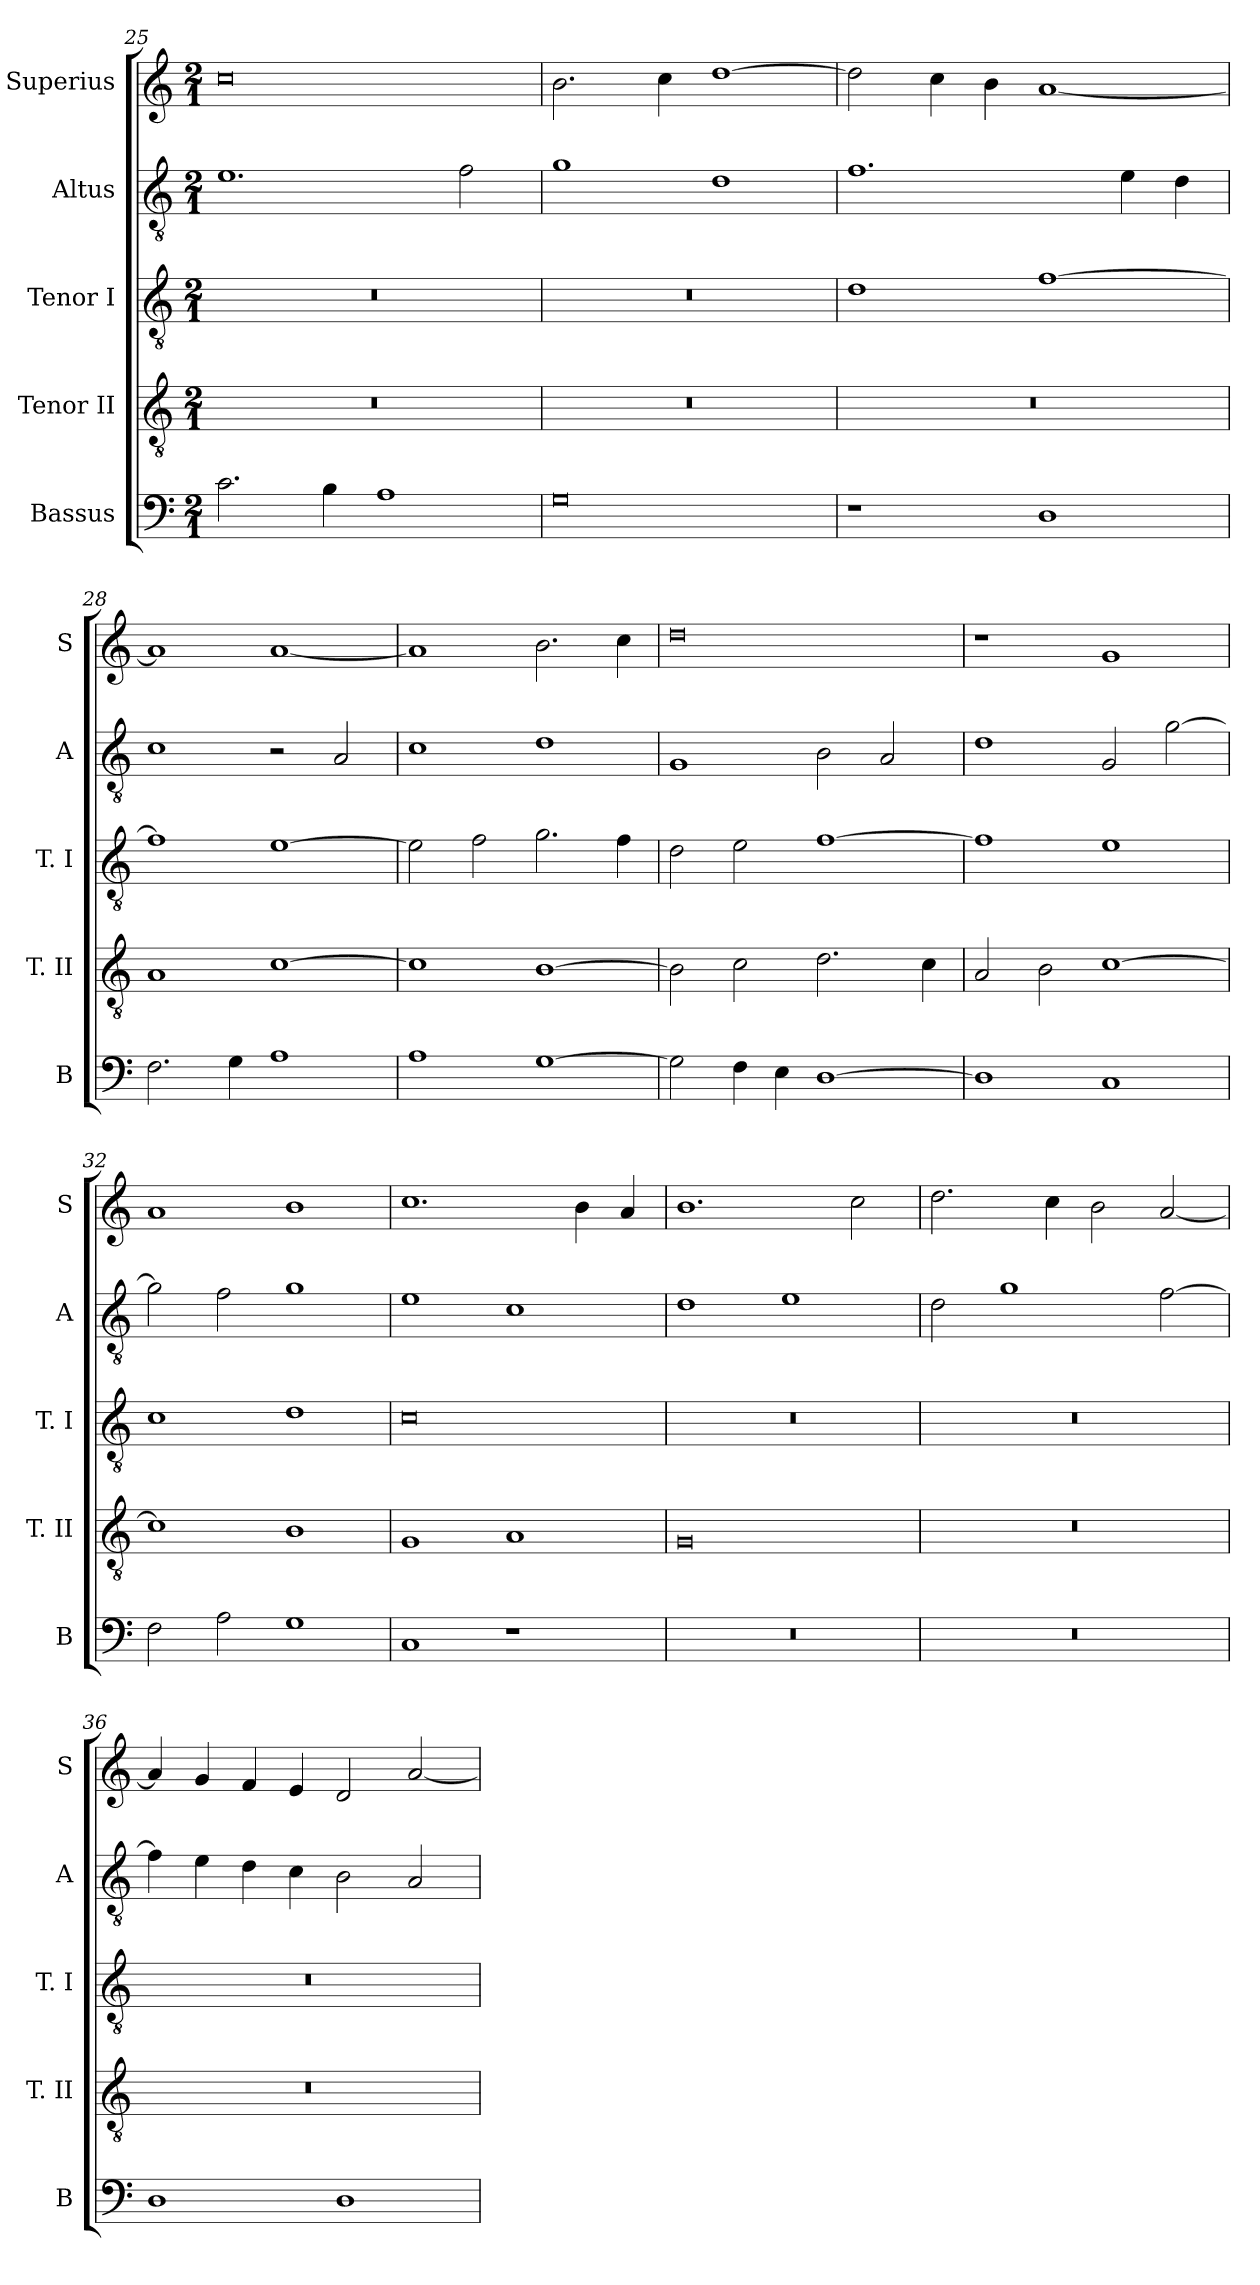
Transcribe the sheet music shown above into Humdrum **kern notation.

**kern	**kern	**kern	**kern	**kern
*part5	*part4	*part3	*part2	*part1
*staff5	*staff4	*staff3	*staff2	*staff1
*I"Bassus	*I"Tenor II	*I"Tenor I	*I"Altus	*I"Superius
*I'B	*I'T. II	*I'T. I	*I'A	*I'S
*clefF4	*clefGv2	*clefGv2	*clefGv2	*clefG2
*k[]	*k[]	*k[]	*k[]	*k[]
*C:	*C:	*C:	*C:	*C:
*M2/1	*M2/1	*M2/1	*M2/1	*M2/1
=25	=25	=25	=25	=25
2.c	0r	0r	1.e	0cc
4B	.	.	.	.
1A	.	.	.	.
.	.	.	2f	.
=26	=26	=26	=26	=26
0G	0r	0r	1g	2.b
.	.	.	.	4cc
.	.	.	1d	[1dd
=27	=27	=27	=27	=27
1r	0r	1d	1.f	2dd]
.	.	.	.	4cc
.	.	.	.	4b
1D	.	[1f	.	[1a
.	.	.	4e	.
.	.	.	4d	.
=28	=28	=28	=28	=28
2.F	1A	1f]	1c	1a]
4G	.	.	.	.
1A	[1c	[1e	2r	[1a
.	.	.	2A	.
=29	=29	=29	=29	=29
1A	1c]	2e]	1c	1a]
.	.	2f	.	.
[1G	[1B	2.g	1d	2.b
.	.	4f	.	4cc
=30	=30	=30	=30	=30
2G]	2B]	2d	1G	0dd
4F	2c	2e	.	.
4E	.	.	.	.
[1D	2.d	[1f	2B	.
.	.	.	2A	.
.	4c	.	.	.
=31	=31	=31	=31	=31
1D]	2A	1f]	1d	1r
.	2B	.	.	.
1C	[1c	1e	2G	1g
.	.	.	[2g	.
=32	=32	=32	=32	=32
2F	1c]	1c	2g]	1a
2A	.	.	2f	.
1G	1B	1d	1g	1b
=33	=33	=33	=33	=33
1C	1G	0c	1e	1.cc
1r	1A	.	1c	.
.	.	.	.	4b
.	.	.	.	4a
=34	=34	=34	=34	=34
0r	0G	0r	1d	1.b
.	.	.	1e	.
.	.	.	.	2cc
=35	=35	=35	=35	=35
0r	0r	0r	2d	2.dd
.	.	.	1g	.
.	.	.	.	4cc
.	.	.	.	2b
.	.	.	[2f	[2a
=36	=36	=36	=36	=36
1D	0r	0r	4f]	4a]
.	.	.	4e	4g
.	.	.	4d	4f
.	.	.	4c	4e
1D	.	.	2B	2d
.	.	.	2A	[2a
=	=	=	=	=
*-	*-	*-	*-	*-
